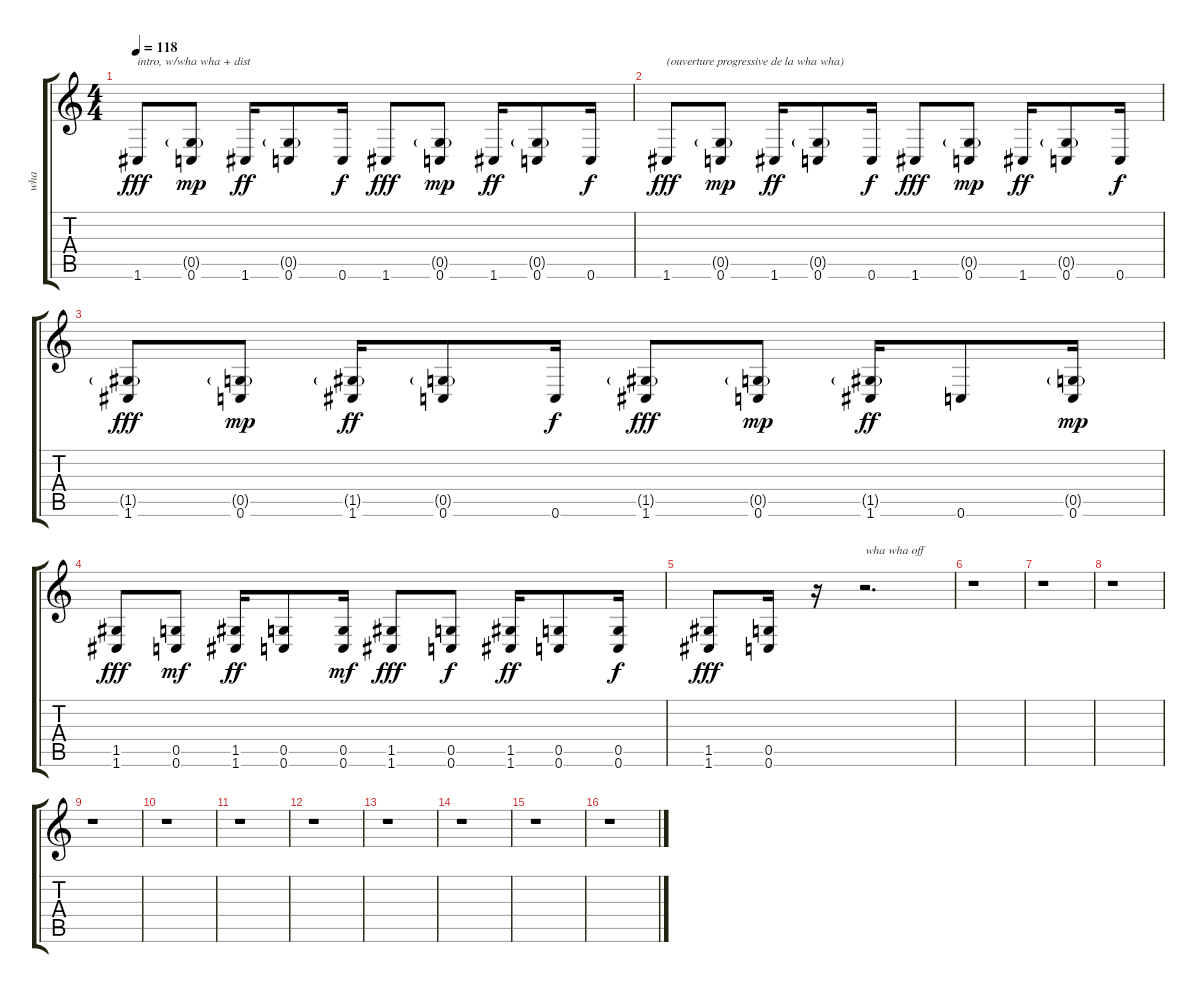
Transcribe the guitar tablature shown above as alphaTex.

\track ("wha" "wha") {instrument electricguitarmuted}
\staff {score tabs}
\tuning (E4 B3 G3 D3 G2 C2) {hide}
\ts (4 4)
\tempo 118
\clef g2
\ks c
1.6.8{txt "intro, w/wha wha + dist" dy fff instrument electricguitarmuted} (0.5{g} 0.6).8{dy mp} 1.6.16{dy ff} (0.5{g} 0.6).8 0.6.16{dy f} 1.6.8{dy fff} (0.5{g} 0.6).8{dy mp} 1.6.16{dy ff} (0.5{g} 0.6).8 0.6.16{dy f} |
1.6.8{txt "(ouverture progressive de la wha wha)" dy fff} (0.5{g} 0.6).8{dy mp} 1.6.16{dy ff} (0.5{g} 0.6).8 0.6.16{dy f} 1.6.8{dy fff} (0.5{g} 0.6).8{dy mp} 1.6.16{dy ff} (0.5{g} 0.6).8 0.6.16{dy f} |
(1.5{g} 1.6).8{dy fff} (0.5{g} 0.6).8{dy mp} (1.5{g} 1.6).16{dy ff} (0.5{g} 0.6).8 0.6.16{dy f} (1.5{g} 1.6).8{dy fff} (0.5{g} 0.6).8{dy mp} (1.5{g} 1.6).16{dy ff} 0.6.8 (0.5{g} 0.6).16{dy mp} |
(1.5 1.6).8{dy fff} (0.5 0.6).8{dy mf} (1.5 1.6).16{dy ff} (0.5 0.6).8 (0.5 0.6).16{dy mf} (1.5 1.6).8{dy fff} (0.5 0.6).8{dy f} (1.5 1.6).16{dy ff} (0.5 0.6).8 (0.5 0.6).16{dy f} |
(1.5 1.6).8{dy fff} (0.5 0.6).16 r.16 r.2{d txt "wha wha off"} |
r.1 |
r.1 |
r.1 |
r.1 |
r.1 |
r.1 |
r.1 |
r.1 |
r.1 |
r.1 |
r.1
